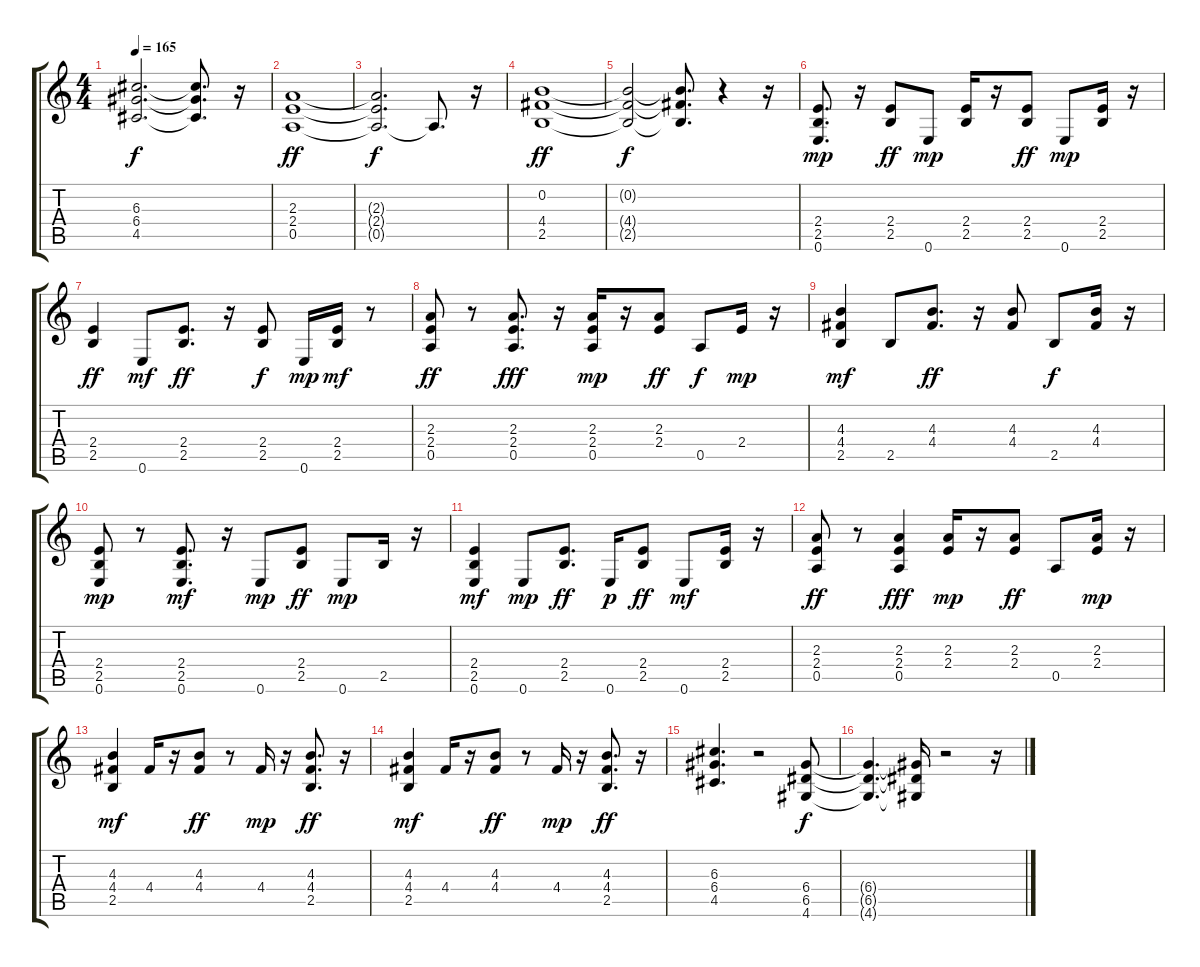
\track "" {instrument overdrivenguitar}
\staff {score tabs}
\tuning (E4 B3 G3 D3 A2 E2) {hide}
\ts (4 4)
\tempo 165
\clef g2
\ks c
(6.3 6.4 4.5).2{d dy f} (6.3{t} 6.4{t} 4.5{t}).8{d} r.16 |
(2.3 2.4 0.5).1{dy ff} |
(2.3{t} 2.4{t} 0.5{t}).2{d dy f} 0.5{t}.8{d} r.16 |
(0.2 4.4 2.5).1{dy ff} |
(0.2{t} 4.4{t} 2.5{t}).2{dy f} (0.2{t} 4.4{t} 2.5{t}).8{d} r.4 r.16 |
(2.4 2.5 0.6).8{d dy mp} r.16 (2.4 2.5).8{dy ff} 0.6.8{dy mp} (2.4 2.5).16 r.16 (2.4 2.5).8{dy ff} 0.6.8{dy mp} (2.4 2.5).16 r.16 |
(2.4 2.5).4{dy ff} 0.6.8{dy mf} (2.4 2.5).8{d dy ff} r.16 (2.4 2.5).8{dy f} 0.6.16{dy mp} (2.4 2.5).16{dy mf} r.8 |
(2.3 2.4 0.5).8{dy ff} r.8 (2.3 2.4 0.5).8{d dy fff} r.16 (2.3 2.4 0.5).16{dy mp} r.16 (2.3 2.4).8{dy ff} 0.5.8{dy f} 2.4.16{dy mp} r.16 |
(4.3 4.4 2.5).4{dy mf} 2.5.8 (4.3 4.4).8{d dy ff} r.16 (4.3 4.4).8 2.5.8{dy f} (4.3 4.4).16 r.16 |
(2.4 2.5 0.6).8{dy mp} r.8 (2.4 2.5 0.6).8{d dy mf} r.16 0.6.8{dy mp} (2.4 2.5).8{dy ff} 0.6.8{dy mp} 2.5.16 r.16 |
(2.4 2.5 0.6).4{dy mf} 0.6.8{dy mp} (2.4 2.5).8{d dy ff} 0.6.16{dy p} (2.4 2.5).8{dy ff} 0.6.8{dy mf} (2.4 2.5).16 r.16 |
(2.3 2.4 0.5).8{dy ff} r.8 (2.3 2.4 0.5).4{dy fff} (2.3 2.4).16{dy mp} r.16 (2.3 2.4).8{dy ff} 0.5.8 (2.3 2.4).16{dy mp} r.16 |
(4.3 4.4 2.5).4{dy mf} 4.4.16 r.16 (4.3 4.4).8{dy ff} r.8 4.4.16{dy mp} r.16 (4.3 4.4 2.5).8{d dy ff} r.16 |
(4.3 4.4 2.5).4{dy mf} 4.4.16 r.16 (4.3 4.4).8{dy ff} r.8 4.4.16{dy mp} r.16 (4.3 4.4 2.5).8{d dy ff} r.16 |
(6.3 6.4 4.5).4{d} r.2 (6.4 6.5 4.6).8{dy f} |
(6.4{t} 6.5{t} 4.6{t}).4{d} (6.4{t} 6.5{t} 4.6{t}).16 r.2 r.16
